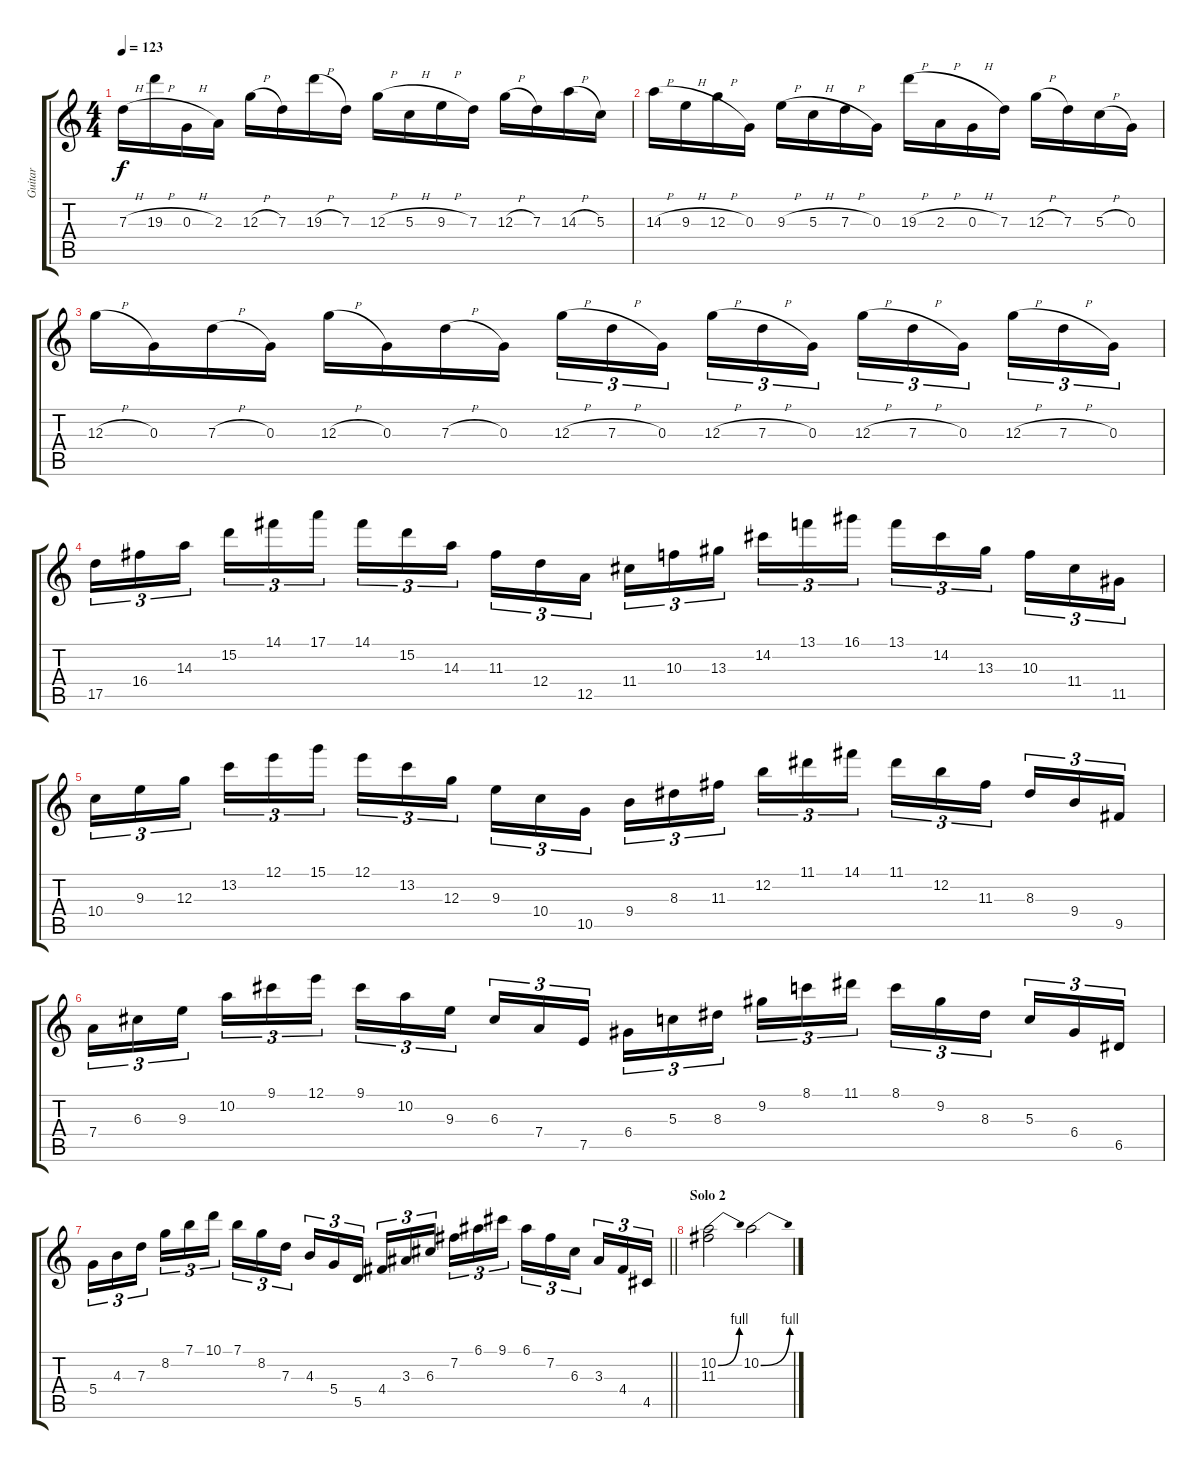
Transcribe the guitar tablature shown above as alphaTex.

\track ("Guitar" "Guitar") {instrument distortionguitar}
\staff {score tabs}
\tuning (E4 B3 G3 D3 A2 E2) {hide}
\ts (4 4)
\tempo 123
\clef g2
\ks c
7.3{h}.16{dy f} 19.3{h}.16 0.3{h}.16 2.3.16 12.3{h}.16 7.3.16 19.3{h}.16 7.3.16 12.3{h}.16 5.3{h}.16 9.3{h}.16 7.3.16 12.3{h}.16 7.3.16 14.3{h}.16 5.3.16 |
14.3{h}.16 9.3{h}.16 12.3{h}.16 0.3.16 9.3{h}.16 5.3{h}.16 7.3{h}.16 0.3.16 19.3{h}.16 2.3{h}.16 0.3{h}.16 7.3.16 12.3{h}.16 7.3.16 5.3{h}.16 0.3.16 |
12.3{h}.16 0.3.16 7.3{h}.16 0.3.16 12.3{h}.16 0.3.16 7.3{h}.16 0.3.16 12.3{h}.16{tu (3 2)} 7.3{h}.16{tu (3 2)} 0.3.16{tu (3 2) beam splitsecondary} 12.3{h}.16{tu (3 2)} 7.3{h}.16{tu (3 2)} 0.3.16{tu (3 2)} 12.3{h}.16{tu (3 2)} 7.3{h}.16{tu (3 2)} 0.3.16{tu (3 2) beam splitsecondary} 12.3{h}.16{tu (3 2)} 7.3{h}.16{tu (3 2)} 0.3.16{tu (3 2)} |
17.5.16{tu (3 2)} 16.4.16{tu (3 2)} 14.3.16{tu (3 2) beam splitsecondary} 15.2.16{tu (3 2)} 14.1.16{tu (3 2)} 17.1.16{tu (3 2)} 14.1.16{tu (3 2)} 15.2.16{tu (3 2)} 14.3.16{tu (3 2) beam splitsecondary} 11.3.16{tu (3 2)} 12.4.16{tu (3 2)} 12.5.16{tu (3 2)} 11.4.16{tu (3 2)} 10.3.16{tu (3 2)} 13.3.16{tu (3 2) beam splitsecondary} 14.2.16{tu (3 2)} 13.1.16{tu (3 2)} 16.1.16{tu (3 2)} 13.1.16{tu (3 2)} 14.2.16{tu (3 2)} 13.3.16{tu (3 2) beam splitsecondary} 10.3.16{tu (3 2)} 11.4.16{tu (3 2)} 11.5.16{tu (3 2)} |
10.4.16{tu (3 2)} 9.3.16{tu (3 2)} 12.3.16{tu (3 2) beam splitsecondary} 13.2.16{tu (3 2)} 12.1.16{tu (3 2)} 15.1.16{tu (3 2)} 12.1.16{tu (3 2)} 13.2.16{tu (3 2)} 12.3.16{tu (3 2) beam splitsecondary} 9.3.16{tu (3 2)} 10.4.16{tu (3 2)} 10.5.16{tu (3 2)} 9.4.16{tu (3 2)} 8.3.16{tu (3 2)} 11.3.16{tu (3 2) beam splitsecondary} 12.2.16{tu (3 2)} 11.1.16{tu (3 2)} 14.1.16{tu (3 2)} 11.1.16{tu (3 2)} 12.2.16{tu (3 2)} 11.3.16{tu (3 2) beam splitsecondary} 8.3.16{tu (3 2)} 9.4.16{tu (3 2)} 9.5.16{tu (3 2)} |
7.4.16{tu (3 2)} 6.3.16{tu (3 2)} 9.3.16{tu (3 2) beam splitsecondary} 10.2.16{tu (3 2)} 9.1.16{tu (3 2)} 12.1.16{tu (3 2)} 9.1.16{tu (3 2)} 10.2.16{tu (3 2)} 9.3.16{tu (3 2) beam splitsecondary} 6.3.16{tu (3 2)} 7.4.16{tu (3 2)} 7.5.16{tu (3 2)} 6.4.16{tu (3 2)} 5.3.16{tu (3 2)} 8.3.16{tu (3 2) beam splitsecondary} 9.2.16{tu (3 2)} 8.1.16{tu (3 2)} 11.1.16{tu (3 2)} 8.1.16{tu (3 2)} 9.2.16{tu (3 2)} 8.3.16{tu (3 2) beam splitsecondary} 5.3.16{tu (3 2)} 6.4.16{tu (3 2)} 6.5.16{tu (3 2)} |
\barLineRight lightlight
5.4.16{tu (3 2)} 4.3.16{tu (3 2)} 7.3.16{tu (3 2) beam splitsecondary} 8.2.16{tu (3 2)} 7.1.16{tu (3 2)} 10.1.16{tu (3 2)} 7.1.16{tu (3 2)} 8.2.16{tu (3 2)} 7.3.16{tu (3 2) beam splitsecondary} 4.3.16{tu (3 2)} 5.4.16{tu (3 2)} 5.5.16{tu (3 2)} 4.4.16{tu (3 2)} 3.3.16{tu (3 2)} 6.3.16{tu (3 2) beam splitsecondary} 7.2.16{tu (3 2)} 6.1.16{tu (3 2)} 9.1.16{tu (3 2)} 6.1.16{tu (3 2)} 7.2.16{tu (3 2)} 6.3.16{tu (3 2) beam splitsecondary} 3.3.16{tu (3 2)} 4.4.16{tu (3 2)} 4.5.16{tu (3 2)} |
\section ("" "Solo 2")
(10.2{be (bend 0 0 60 4)} 11.3).2 10.2{be (bend 0 0 60 4)}.2
